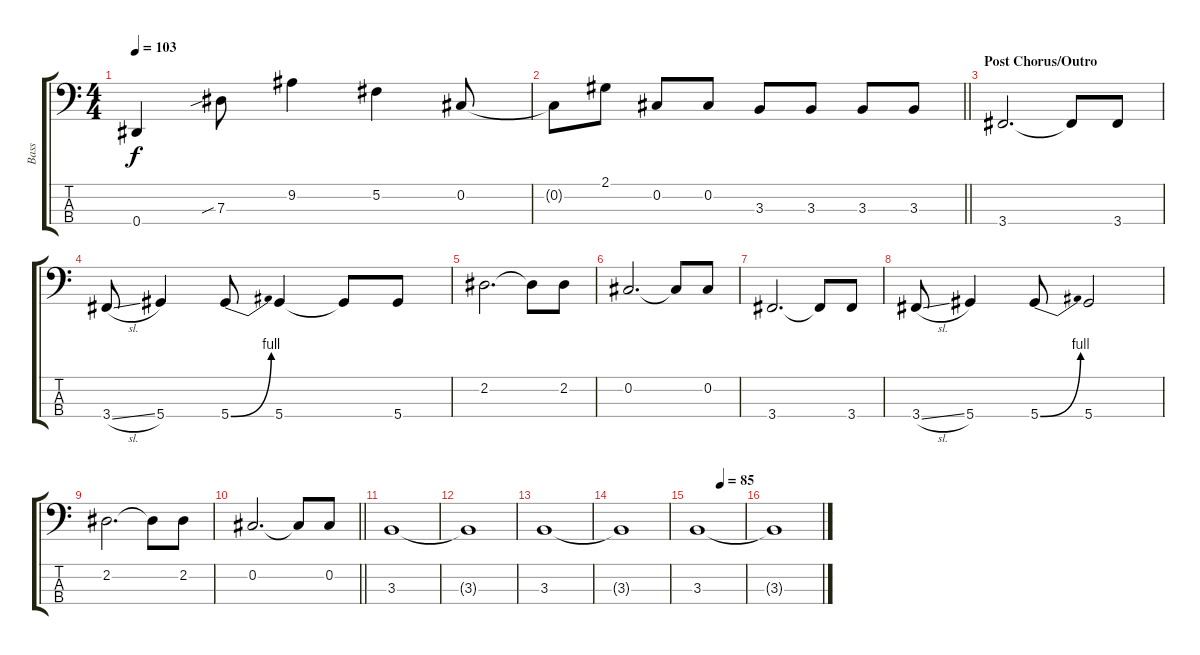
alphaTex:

\track ("Bass" "Bass") {instrument electricbassfinger}
\staff {score tabs}
\tuning (Gb2 Db2 Ab1 Eb1) {hide}
\ts (4 4)
\tempo 103
\clef f4
\ks c
0.4.4{dy f} 7.3{sib}.8 9.2.4 5.2.4 0.2.8 |
\barLineRight lightlight
0.2{t}.8 2.1.8 0.2.8 0.2.8 3.3.8 3.3.8 3.3.8 3.3.8 |
\section ("" "Post Chorus/Outro")
3.4.2{d} 3.4{t}.8 3.4.8 |
3.4{sl}.8 5.4.4 5.4{be (bend 0 0 60 4)}.8 5.4.4 5.4{t}.8 5.4.8 |
2.2.2{d} 2.2{t}.8 2.2.8 |
0.2.2{d} 0.2{t}.8 0.2.8 |
3.4.2{d} 3.4{t}.8 3.4.8 |
3.4{sl}.8 5.4.4 5.4{be (bend 0 0 60 4)}.8 5.4.2 |
2.2.2{d} 2.2{t}.8 2.2.8 |
\barLineRight lightlight
0.2.2{d} 0.2{t}.8 0.2.8 |
3.3.1 |
3.3{t}.1 |
3.3.1 |
3.3{t}.1 |
\tempo (85 0.5)
3.3.1 |
3.3{t}.1
